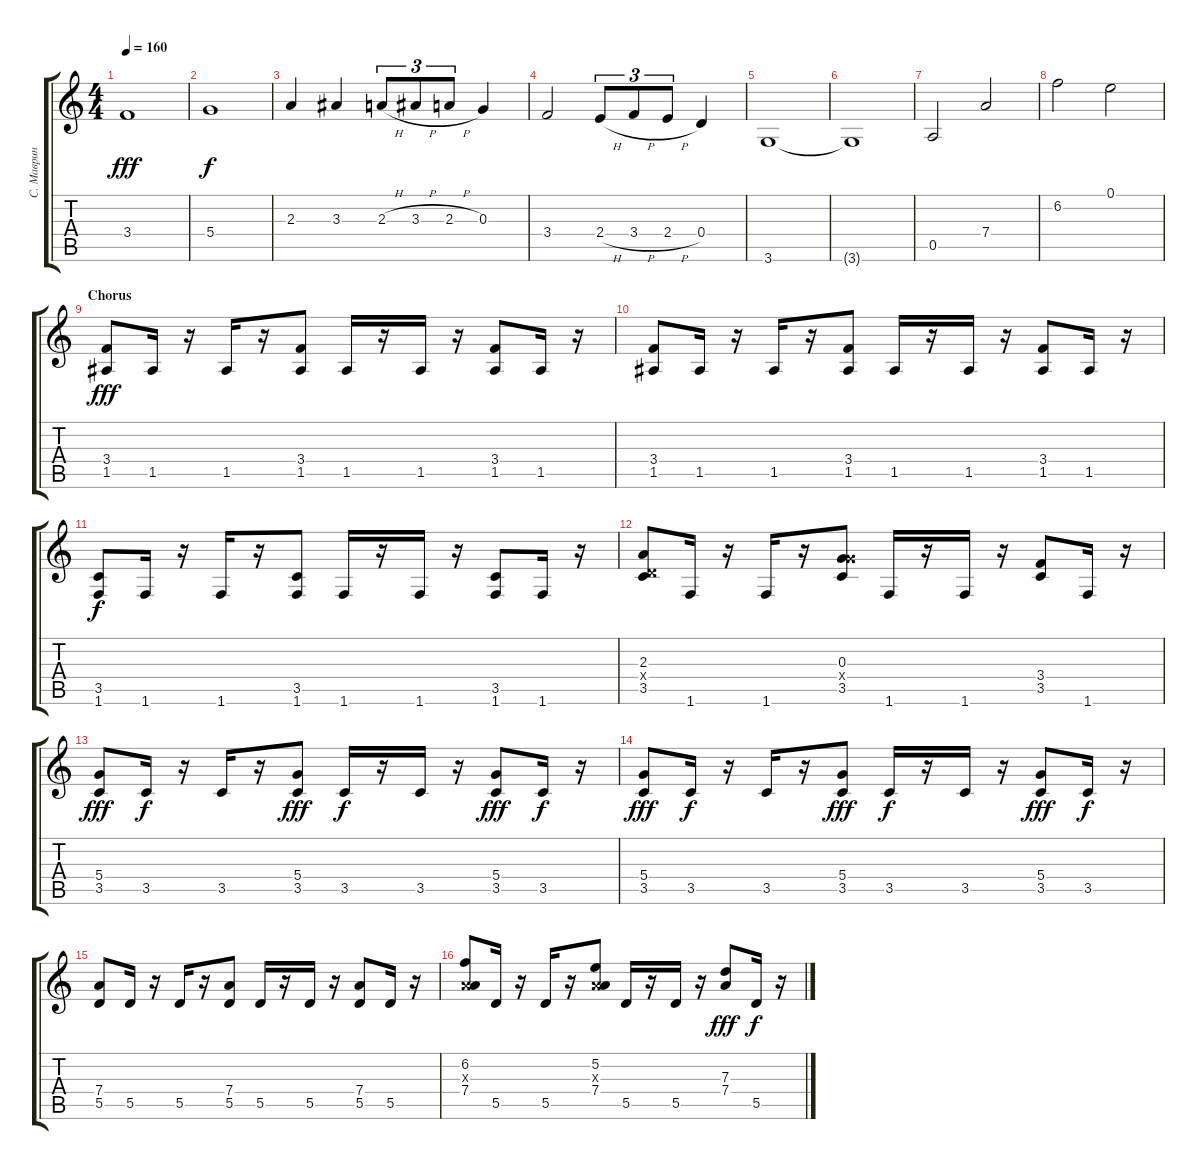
\track ("C. Маврин" "C. Маврин") {instrument overdrivenguitar}
\staff {score tabs}
\tuning (E4 B3 G3 D3 A2 E2) {hide}
\ts (4 4)
\tempo 160
\clef g2
\ks c
3.4.1{dy fff} |
5.4.1{dy f} |
2.3.4 3.3.4 2.3{h}.8{tu (3 2)} 3.3{h}.8{tu (3 2)} 2.3{h}.8{tu (3 2)} 0.3.4 |
3.4.2 2.4{h}.8{tu (3 2)} 3.4{h}.8{tu (3 2)} 2.4{h}.8{tu (3 2)} 0.4.4 |
3.6.1 |
3.6{t}.1 |
0.5.2 7.4.2 |
6.2.2 0.1.2 |
\section ("" "Chorus")
(3.4 1.5).8{dy fff} 1.5.16 r.16 1.5.16 r.16 (3.4 1.5).8 1.5.16 r.16 1.5.16 r.16 (3.4 1.5).8 1.5.16 r.16 |
(3.4 1.5).8 1.5.16 r.16 1.5.16 r.16 (3.4 1.5).8 1.5.16 r.16 1.5.16 r.16 (3.4 1.5).8 1.5.16 r.16 |
(3.5 1.6).8{dy f} 1.6.16 r.16 1.6.16 r.16 (3.5 1.6).8 1.6.16 r.16 1.6.16 r.16 (3.5 1.6).8 1.6.16 r.16 |
(2.3 0.4{x} 3.5).8 1.6.16 r.16 1.6.16 r.16 (0.3 5.4{x} 3.5).8 1.6.16 r.16 1.6.16 r.16 (3.4 3.5).8 1.6.16 r.16 |
(5.4 3.5).8{dy fff} 3.5.16{dy f} r.16 3.5.16 r.16 (5.4 3.5).8{dy fff} 3.5.16{dy f} r.16 3.5.16 r.16 (5.4 3.5).8{dy fff} 3.5.16{dy f} r.16 |
(5.4 3.5).8{dy fff} 3.5.16{dy f} r.16 3.5.16 r.16 (5.4 3.5).8{dy fff} 3.5.16{dy f} r.16 3.5.16 r.16 (5.4 3.5).8{dy fff} 3.5.16{dy f} r.16 |
(7.4 5.5).8 5.5.16 r.16 5.5.16 r.16 (7.4 5.5).8 5.5.16 r.16 5.5.16 r.16 (7.4 5.5).8 5.5.16 r.16 |
(6.2 2.3{x} 7.4).8 5.5.16 r.16 5.5.16 r.16 (5.2 2.3{x} 7.4).8 5.5.16 r.16 5.5.16 r.16 (7.3 7.4).8{dy fff} 5.5.16{dy f} r.16
